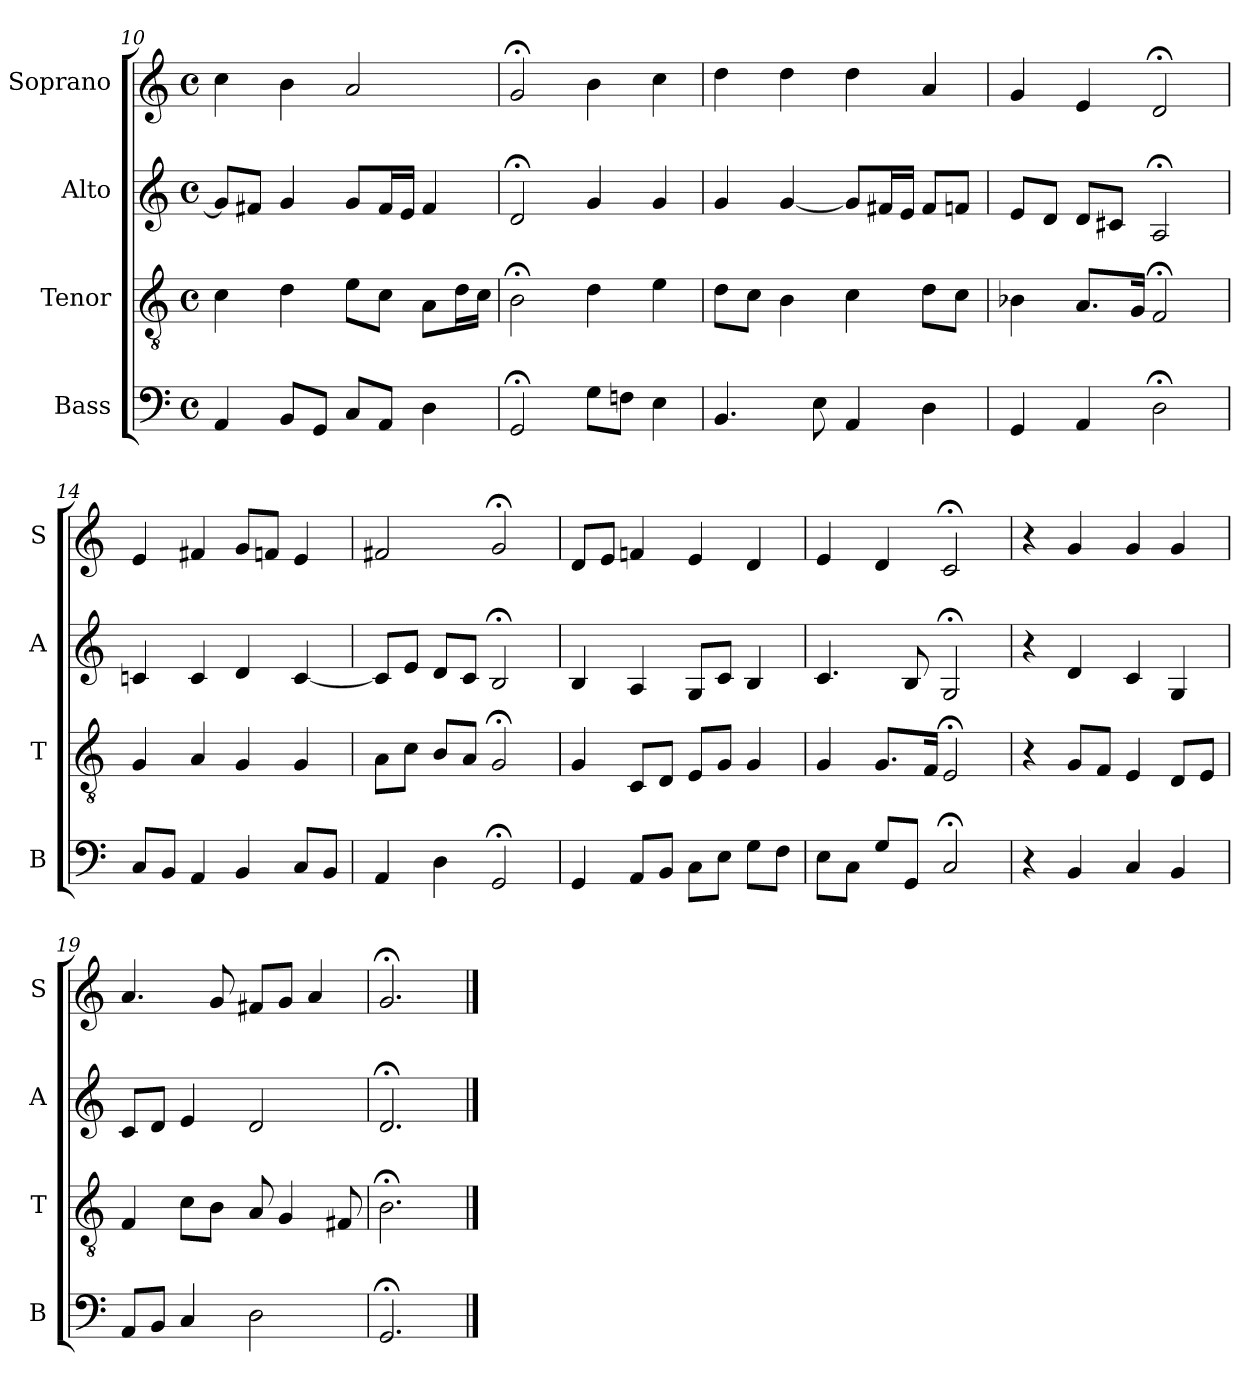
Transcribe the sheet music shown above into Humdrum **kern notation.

**kern	**kern	**kern	**kern
*part4	*part3	*part2	*part1
*staff4	*staff3	*staff2	*staff1
*I"Bass	*I"Tenor	*I"Alto	*I"Soprano
*I'B	*I'T	*I'A	*I'S
*clefF4	*clefGv2	*clefG2	*clefG2
*k[]	*k[]	*k[]	*k[]
*G:mix	*G:mix	*G:mix	*G:mix
*M4/4	*M4/4	*M4/4	*M4/4
*met(c)	*met(c)	*met(c)	*met(c)
=10	=10	=10	=10
4AA	4c	8gL]	4cc
.	.	8f#XJ	.
8BBL	4d	4g	4b
8GGJ	.	.	.
8CL	8eL	8gL	2a
8AAJ	8cJ	16f#L	.
.	.	16eJJ	.
4D	8AL	4f#	.
.	16dL	.	.
.	16cJJ	.	.
=11	=11	=11	=11
2GG;<	2B;<	2d;<	2g;<
8GL	4d	4g	4b
8FnJ	.	.	.
4E	4e	4g	4cc
=12	=12	=12	=12
4.BB	8dL	4g	4dd
.	8cJ	.	.
.	4B	[4g	4dd
8E	.	.	.
4AA	4c	8gL]	4dd
.	.	16f#XL	.
.	.	16eJJ	.
4D	8dL	8f#L	4a
.	8cJ	8fnJ	.
=13	=13	=13	=13
4GG	4B-X	8eL	4g
.	.	8dJ	.
4AA	8.AL	8dL	4e
.	.	8c#XJ	.
.	16GJk	.	.
2D;<	2F;<	2A;<	2d;<
=14	=14	=14	=14
8CL	4G	4cn	4e
8BBJ	.	.	.
4AA	4A	4c	4f#X
4BB	4G	4d	8gL
.	.	.	8fnJ
8CL	4G	[4c	4e
8BBJ	.	.	.
=15	=15	=15	=15
4AA	8AL	8cL]	2f#X
.	8cJ	8eJ	.
4D	8BL	8dL	.
.	8AJ	8cJ	.
2GG;<	2G;<	2B;<	2g;<
=16	=16	=16	=16
4GG	4G	4B	8dL
.	.	.	8eJ
8AAL	8CL	4A	4fn
8BBJ	8DJ	.	.
8CL	8EL	8GL	4e
8EJ	8GJ	8cJ	.
8GL	4G	4B	4d
8FJ	.	.	.
=17	=17	=17	=17
8EL	4G	4.c	4e
8CJ	.	.	.
8GL	8.GL	.	4d
8GGJ	.	8B	.
.	16FJk	.	.
2C;<	2E;<i	2G;<	2c;<i
=18	=18	=18	=18
4r	4r	4r	4r
4BB	8GiL	4d	4gi
.	8FJ	.	.
4C	4E	4c	4g
4BB	8DL	4G	4g
.	8EJ	.	.
=19	=19	=19	=19
8AAL	4Fi	8cL	4.a
8BBiJ	.	8dJ	.
4Ci	8ciL	4e	.
.	8BJ	.	8g
2D	8A	2d	8f#XL
.	4G	.	8gJ
.	.	.	4a
.	8F#X	.	.
=20	=20	=20	=20
2.GG;<	2.B;<	2.d;<	2.g;<
==	==	==	==
*-	*-	*-	*-
